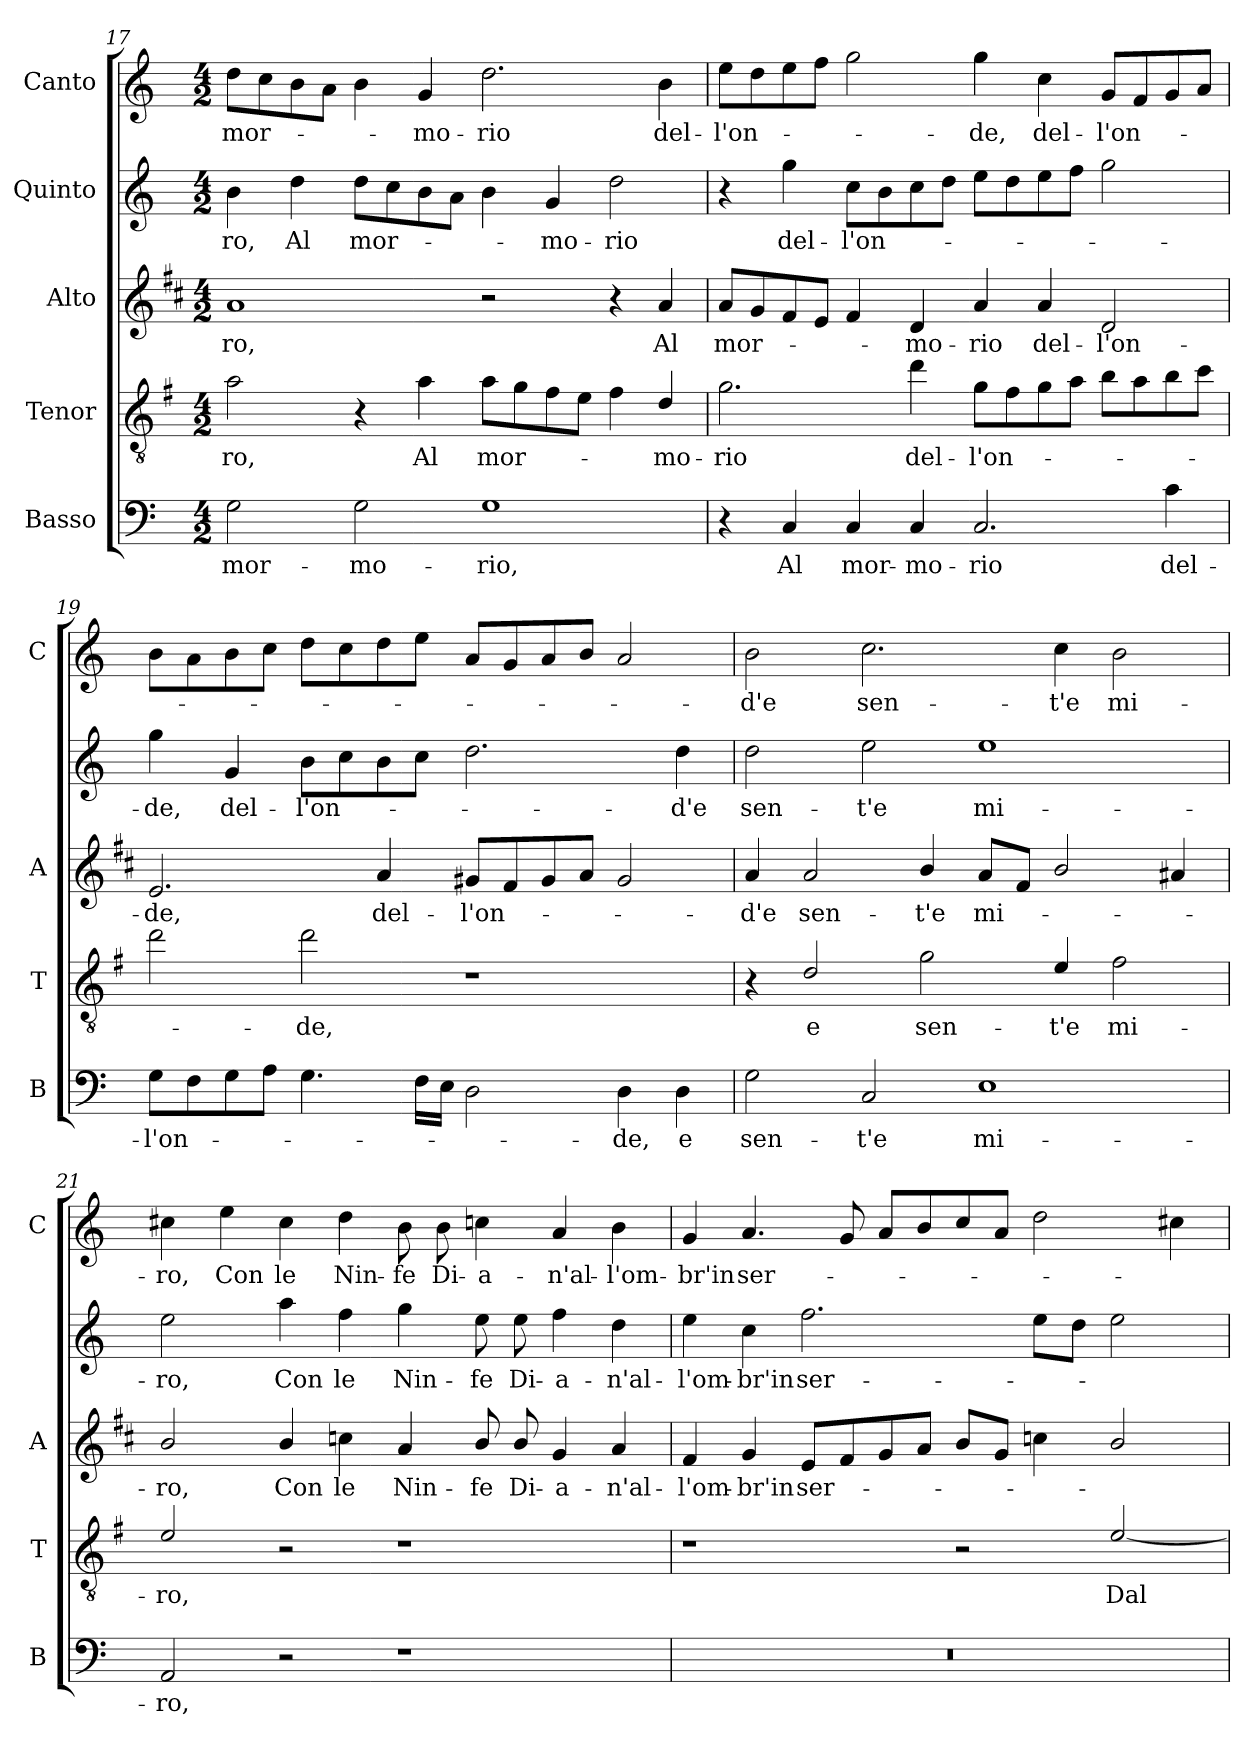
**kern	**text	**kern	**text	**kern	**text	**kern	**text	**kern	**text
*part5	*part5	*part4	*part4	*part3	*part3	*part2	*part2	*part1	*part1
*staff5	*staff5	*staff4	*staff4	*staff3	*staff3	*staff2	*staff2	*staff1	*staff1
*I"Basso	*	*I"Tenor	*	*I"Alto	*	*I"Quinto	*	*I"Canto	*
*I'B	*	*I'T	*	*I'A	*	*	*	*I'C	*
*clefF4	*	*clefGv2	*	*clefG2	*	*clefG2	*	*clefG2	*
*	*	*ITrd4c7	*	*ITrd1c2	*	*	*	*	*
*k[]	*	*k[]	*	*k[]	*	*k[]	*	*k[]	*
*C:	*	*C:	*	*C:	*	*C:	*	*C:	*
*M4/2	*	*M4/2	*	*M4/2	*	*M4/2	*	*M4/2	*
=17	=17	=17	=17	=17	=17	=17	=17	=17	=17
!	!LO:LY:b	!	!LO:LY:b	!	!LO:LY:b	!	!LO:LY:b	!	!LO:LY:b
2G\	mor-	2d\	-ro,	1g	-ro,	4b\	-ro,	8dd\L	mor-
.	.	.	.	.	.	.	.	8cc\	.
!	!	!	!	!	!	!	!LO:LY:b	!	!
.	.	.	.	.	.	4dd\	Al	8b\	.
.	.	.	.	.	.	.	.	8a\J	.
!	!LO:LY:b	!	!	!	!	!	!LO:LY:b	!	!
2G\	-mo-	4r	.	.	.	8dd\L	mor-	4b\	.
.	.	.	.	.	.	8cc\	.	.	.
!	!	!	!LO:LY:b	!	!	!	!	!	!LO:LY:b
.	.	4d\	Al	.	.	8b\	.	4g/	-mo-
.	.	.	.	.	.	8a\J	.	.	.
!	!LO:LY:b	!	!LO:LY:b	!	!	!	!	!	!LO:LY:b
1G	-rio,	8d\L	mor-	2r	.	4b\	.	2.dd\	-rio
.	.	8c\	.	.	.	.	.	.	.
!	!	!	!	!	!	!	!LO:LY:b	!	!
.	.	8B\	.	.	.	4g/	-mo-	.	.
.	.	8A\J	.	.	.	.	.	.	.
!	!	!	!	!	!	!	!LO:LY:b	!	!
.	.	4B\	.	4r	.	2dd\	-rio	.	.
!	!	!	!LO:LY:b	!	!LO:LY:b	!	!	!	!LO:LY:b
.	.	4G/	-mo-	4g/	Al	.	.	4b\	del-
=18	=18	=18	=18	=18	=18	=18	=18	=18	=18
!	!	!	!LO:LY:b	!	!LO:LY:b	!	!	!	!LO:LY:b
4r	.	2.c\	-rio	8g/L	mor-	4r	.	8ee\L	-l'on-
.	.	.	.	8f/	.	.	.	8dd\	.
!	!LO:LY:b	!	!	!	!	!	!LO:LY:b	!	!
4C/	Al	.	.	8e/	.	4gg\	del-	8ee\	.
.	.	.	.	8d/J	.	.	.	8ff\J	.
!	!LO:LY:b	!	!	!	!	!	!LO:LY:b	!	!
4C/	mor-	.	.	4e/	.	8cc\L	-l'on-	2gg\	.
.	.	.	.	.	.	8b\	.	.	.
!	!LO:LY:b	!	!LO:LY:b	!	!LO:LY:b	!	!	!	!
4C/	-mo-	4g\	del-	4c/	-mo-	8cc\	.	.	.
.	.	.	.	.	.	8dd\J	.	.	.
!	!LO:LY:b	!	!LO:LY:b	!	!LO:LY:b	!	!	!	!LO:LY:b
2.C/	-rio	8c\L	-l'on-	4g/	-rio	8ee\L	.	4gg\	-de,
.	.	8B\	.	.	.	8dd\	.	.	.
!	!	!	!	!	!LO:LY:b	!	!	!	!LO:LY:b
.	.	8c\	.	4g/	del-	8ee\	.	4cc\	del-
.	.	8d\J	.	.	.	8ff\J	.	.	.
!	!	!	!	!	!LO:LY:b	!	!	!	!LO:LY:b
.	.	8e\L	.	2c/	-l'on-	2gg\	.	8g/L	-l'on-
.	.	8d\	.	.	.	.	.	8f/	.
!	!LO:LY:b	!	!	!	!	!	!	!	!
4c\	del-	8e\	.	.	.	.	.	8g/	.
.	.	8f\J	.	.	.	.	.	8a/J	.
!!LO:LB:g=z
=19	=19	=19	=19	=19	=19	=19	=19	=19	=19
!	!LO:LY:b	!	!	!	!LO:LY:b	!	!LO:LY:b	!	!
8G\L	-l'on-	2g\	.	2.d/	-de,	4gg\	-de,	8b\L	.
8F\	.	.	.	.	.	.	.	8a\	.
!	!	!	!	!	!	!	!LO:LY:b	!	!
8G\	.	.	.	.	.	4g/	del-	8b\	.
8A\J	.	.	.	.	.	.	.	8cc\J	.
!	!	!	!LO:LY:b	!	!	!	!LO:LY:b	!	!
4.G\	.	2g\	-de,	.	.	8b\L	-l'on-	8dd\L	.
.	.	.	.	.	.	8cc\	.	8cc\	.
!	!	!	!	!	!LO:LY:b	!	!	!	!
.	.	.	.	4g/	del-	8b\	.	8dd\	.
16F\LL	.	.	.	.	.	8cc\J	.	8ee\J	.
16E\JJ	.	.	.	.	.	.	.	.	.
!	!	!	!	!	!LO:LY:b	!	!	!	!
2D\	.	1r	.	8f#X/L	-l'on-	2.dd\	.	8a/L	.
.	.	.	.	8e/	.	.	.	8g/	.
.	.	.	.	8f#/	.	.	.	8a/	.
.	.	.	.	8g/J	.	.	.	8b/J	.
!	!LO:LY:b	!	!	!	!	!	!	!	!
4D\	-de,	.	.	2f#/	.	.	.	2a/	.
!	!LO:LY:b	!	!	!	!	!	!LO:LY:b	!	!
4D\	e	.	.	.	.	4dd\	-d'e	.	.
=20	=20	=20	=20	=20	=20	=20	=20	=20	=20
!	!LO:LY:b	!	!	!	!LO:LY:b	!	!LO:LY:b	!	!LO:LY:b
2G\	sen-	4r	.	4g/	-d'e	2dd\	sen-	2b\	-d'e
!	!	!	!LO:LY:b	!	!LO:LY:b	!	!	!	!
.	.	2G/	e	2g/	sen-	.	.	.	.
!	!LO:LY:b	!	!	!	!	!	!LO:LY:b	!	!LO:LY:b
2C/	-t'e	.	.	.	.	2ee\	-t'e	2.cc\	sen-
!	!	!	!LO:LY:b	!	!LO:LY:b	!	!	!	!
.	.	2c\	sen-	4a/	-t'e	.	.	.	.
!	!LO:LY:b	!	!	!	!LO:LY:b	!	!LO:LY:b	!	!
1E	mi-	.	.	8g/L	mi-	1ee	mi-	.	.
.	.	.	.	8e/J	.	.	.	.	.
!	!	!	!LO:LY:b	!	!	!	!	!	!LO:LY:b
.	.	4A/	-t'e	2a/	.	.	.	4cc\	-t'e
!	!	!	!LO:LY:b	!	!	!	!	!	!LO:LY:b
.	.	2B\	mi-	.	.	.	.	2b\	mi-
.	.	.	.	4g#X/	.	.	.	.	.
=21	=21	=21	=21	=21	=21	=21	=21	=21	=21
!	!LO:LY:b	!	!LO:LY:b	!	!LO:LY:b	!	!LO:LY:b	!	!LO:LY:b
2AA/	-ro,	2A/	-ro,	2a/	-ro,	2ee\	-ro,	4cc#X\	-ro,
!	!	!	!	!	!	!	!	!	!LO:LY:b
.	.	.	.	.	.	.	.	4ee\	Con
!	!	!	!	!	!LO:LY:b	!	!LO:LY:b	!	!LO:LY:b
2r	.	2r	.	4a/	Con	4aa\	Con	4cc#\	le
!	!	!	!	!	!LO:LY:b	!	!LO:LY:b	!	!LO:LY:b
.	.	.	.	4b-X\	le	4ff\	le	4dd\	Nin-
!	!	!	!	!	!LO:LY:b	!	!LO:LY:b	!	!LO:LY:b
1r	.	1r	.	4g/	Nin-	4gg\	Nin-	8b\	-fe
!	!	!	!	!	!	!	!	!	!LO:LY:b
.	.	.	.	.	.	.	.	8b\	Di-
!	!	!	!	!	!LO:LY:b	!	!LO:LY:b	!	!LO:LY:b
.	.	.	.	8a/	-fe	8ee\	-fe	4ccn\	-a-
!	!	!	!	!	!LO:LY:b	!	!LO:LY:b	!	!
.	.	.	.	8a/	Di-	8ee\	Di-	.	.
!	!	!	!	!	!LO:LY:b	!	!LO:LY:b	!	!LO:LY:b
.	.	.	.	4f/	-a-	4ff\	-a-	4a/	-n'al-
!	!	!	!	!	!LO:LY:b	!	!LO:LY:b	!	!LO:LY:b
.	.	.	.	4g/	-n'al-	4dd\	-n'al-	4b\	-l'om-
!!LO:LB:g=z
=22	=22	=22	=22	=22	=22	=22	=22	=22	=22
!	!	!	!	!	!LO:LY:b	!	!LO:LY:b	!	!LO:LY:b
0r	.	1r	.	4e/	-l'om-	4ee\	-l'om-	4g/	-br'in
!	!	!	!	!	!LO:LY:b	!	!LO:LY:b	!	!LO:LY:b
.	.	.	.	4f/	-br'in	4cc\	-br'in	4.a/	ser-
!	!	!	!	!	!LO:LY:b	!	!LO:LY:b	!	!
.	.	.	.	8d/L	ser-	2.ff\	ser-	.	.
.	.	.	.	8e/	.	.	.	8g/	.
.	.	.	.	8f/	.	.	.	8a/L	.
.	.	.	.	8g/J	.	.	.	8b/	.
.	.	2r	.	8a/L	.	.	.	8cc/	.
.	.	.	.	8f/J	.	.	.	8a/J	.
.	.	.	.	4b-X\	.	8ee\L	.	2dd\	.
.	.	.	.	.	.	8dd\J	.	.	.
!	!	!	!LO:LY:b	!	!	!	!	!	!
.	.	[2A/	Dal	2a/	.	2ee\	.	.	.
.	.	.	.	.	.	.	.	4cc#X\	.
=	=	=	=	=	=	=	=	=	=
*-	*-	*-	*-	*-	*-	*-	*-	*-	*-
